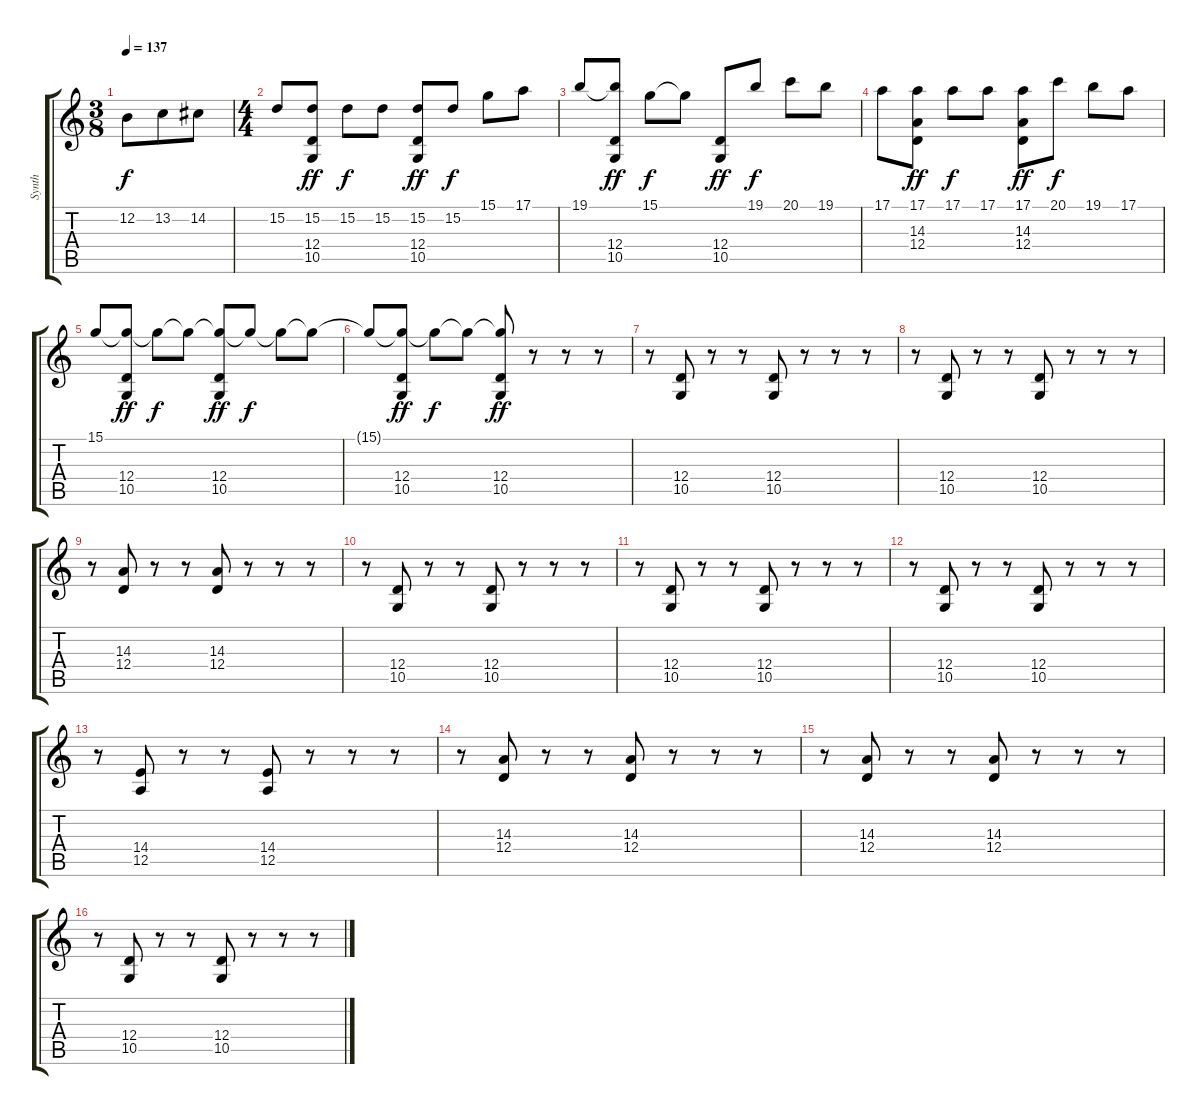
\track ("Synth" "Synth") {instrument drawbarorgan}
\staff {score tabs}
\tuning (E4 B3 G3 D3 A2 E2) {hide}
\ts (3 8)
\tempo 137
\clef g2
\ks c
12.2.8{dy f instrument drawbarorgan} 13.2.8 14.2.8 |
\ts (4 4)
15.2.8 (15.2 12.4 10.5).8{dy ff} 15.2.8{dy f} 15.2.8 (15.2 12.4 10.5).8{dy ff} 15.2.8{dy f} 15.1.8 17.1.8 |
19.1.8 (19.1{t} 12.4 10.5).8{dy ff} 15.1.8{dy f} 15.1{t}.8 (12.4 10.5).8{dy ff} 19.1.8{dy f} 20.1.8 19.1.8 |
17.1.8 (17.1 14.3 12.4).8{dy ff} 17.1.8{dy f} 17.1.8 (17.1 14.3 12.4).8{dy ff} 20.1.8{dy f} 19.1.8 17.1.8 |
15.1.8 (15.1{t} 12.4 10.5).8{dy ff} 15.1{t}.8{dy f} 15.1{t}.8 (15.1{t} 12.4 10.5).8{dy ff} 15.1{t}.8{dy f} 15.1{t}.8 15.1{t}.8 |
15.1{t}.8 (15.1{t} 12.4 10.5).8{dy ff} 15.1{t}.8{dy f} 15.1{t}.8 (15.1{t} 12.4 10.5).8{dy ff} r.8 r.8 r.8 |
r.8 (12.4 10.5).8 r.8 r.8 (12.4 10.5).8 r.8 r.8 r.8 |
r.8 (12.4 10.5).8 r.8 r.8 (12.4 10.5).8 r.8 r.8 r.8 |
r.8 (14.3 12.4).8 r.8 r.8 (14.3 12.4).8 r.8 r.8 r.8 |
r.8 (12.4 10.5).8 r.8 r.8 (12.4 10.5).8 r.8 r.8 r.8 |
r.8 (12.4 10.5).8 r.8 r.8 (12.4 10.5).8 r.8 r.8 r.8 |
r.8 (12.4 10.5).8 r.8 r.8 (12.4 10.5).8 r.8 r.8 r.8 |
r.8 (14.4 12.5).8 r.8 r.8 (14.4 12.5).8 r.8 r.8 r.8 |
r.8 (14.3 12.4).8 r.8 r.8 (14.3 12.4).8 r.8 r.8 r.8 |
r.8 (14.3 12.4).8 r.8 r.8 (14.3 12.4).8 r.8 r.8 r.8 |
r.8 (12.4 10.5).8 r.8 r.8 (12.4 10.5).8 r.8 r.8 r.8
